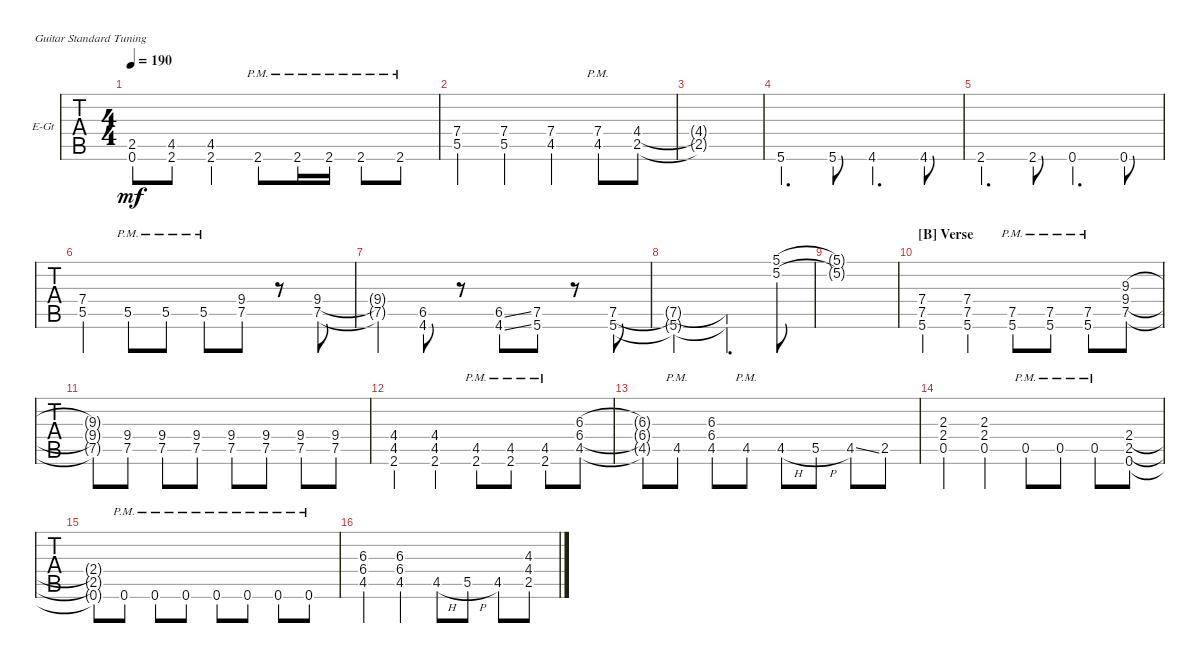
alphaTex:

\defaultSystemsLayout 4
\bracketExtendMode groupsimilarinstruments
\firstSystemTrackNameOrientation horizontal
\otherSystemsTrackNameOrientation horizontal
\track ("Matthew" "E-Gt") {instrument distortionguitar}
\staff {tabs}
\tuning (E4 B3 G3 D3 A2 E2)
\ts (4 4)
\tempo 190
\clef g2
\ks c
(0.6{t} 2.5{t}).8{dy mf} (2.6 4.5).8 (2.6 4.5).4 2.6{pm}.8 2.6{pm}.16 2.6{pm}.16 2.6{pm}.8 2.6{pm}.8 |
(5.5 7.4).4 (5.5 7.4).4 (4.5 7.4).4 (4.5{pm} 7.4{pm}).8 (2.5 4.4).8 |
(2.5{t} 4.4{t}).1 |
5.6.4{d} 5.6.8 4.6.4{d} 4.6.8 |
2.6.4{d} 2.6.8 0.6.4{d} 0.6.8 |
(5.5 7.4).4 5.5{pm}.8 5.5{pm}.8 5.5{pm}.8 (7.5 9.4).8 r.8 (7.5 9.4).8 |
(7.5{t} 9.4{t}).4 (4.6 6.5).8 r.8 (4.6{ss} 6.5{ss}).8 (5.6 7.5).8 r.8 (5.6 7.5).8 |
(5.6{t} 7.5{t}).2 (5.6{t} 7.5{t}).4{d} (5.2 5.1).8 |
(5.2{t} 5.1{t}).1 |
\section ("B" "Verse")
(5.6 7.5 7.4).4 (5.6 7.5 7.4).4 (5.6{pm} 7.5{pm}).8 (5.6{pm} 7.5{pm}).8 (5.6{pm} 7.5{pm}).8 (7.5 9.4 9.3).8 |
(7.5{t} 9.4{t} 9.3{t}).8 (7.5 9.4).8 (7.5 9.4).8 (7.5 9.4).8 (7.5 9.4).8 (7.5 9.4).8 (7.5 9.4).8 (7.5 9.4).8 |
(2.6 4.5 4.4).4 (2.6 4.5 4.4).4 (4.5{pm} 2.6{pm}).8 (2.6{pm} 4.5{pm}).8 (4.5{pm} 2.6{pm}).8 (4.5 6.4 6.3).8 |
(4.5{t} 6.4{t} 6.3{t}).8 4.5{pm}.8 (4.5 6.4 6.3).8 4.5{pm}.8 4.5{h}.8 5.5{h}.8 4.5{ss}.8 2.5.8 |
(2.4 2.3 0.5).4 (0.5 2.4 2.3).4 0.5{pm}.8 0.5{pm}.8 0.5{pm}.8 (0.6 2.5 2.4).8 |
(0.6{t} 2.5{t} 2.4{t}).8 0.6{pm}.8 0.6{pm}.8 0.6{pm}.8 0.6{pm}.8 0.6{pm}.8 0.6{pm}.8 0.6{pm}.8 |
(4.5 6.4 6.3).4 (4.5 6.4 6.3).4 4.5{h}.8 5.5{h}.8 4.5.8 (2.5 4.4 4.3).8
